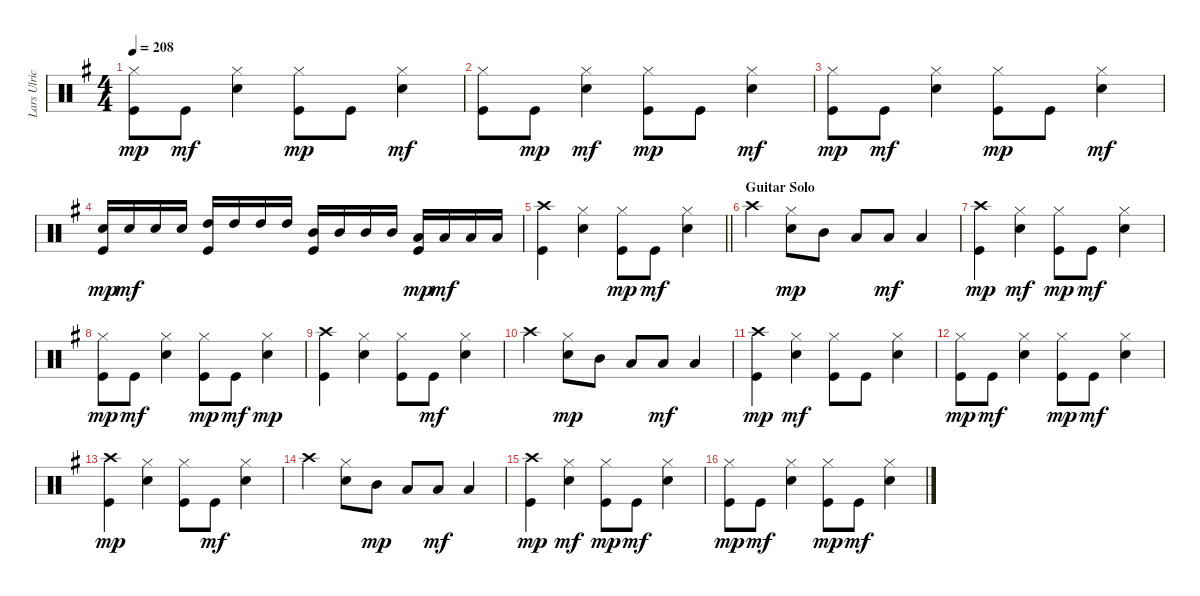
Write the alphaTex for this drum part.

\track ("Lars Ulrich" "Lars Ulric") {instrument percussion}
\staff {score}
\articulation defaults
\ts (4 4)
\tempo 208
\clef neutral
\ks eminor
("Hi-Hat (closed)" "Kick (hit)").8{dy mp} "Kick (hit)".8{dy mf} ("Snare (hit) 2" "Hi-Hat (closed)").4 ("Hi-Hat (closed)" "Kick (hit)").8{dy mp} "Kick (hit)".8 ("Snare (hit) 2" "Hi-Hat (closed)").4{dy mf} |
("Hi-Hat (closed)" "Kick (hit)").8 "Kick (hit)".8{dy mp} ("Snare (hit) 2" "Hi-Hat (closed)").4{dy mf} ("Hi-Hat (closed)" "Kick (hit)").8{dy mp} "Kick (hit)".8 ("Snare (hit) 2" "Hi-Hat (closed)").4{dy mf} |
("Hi-Hat (closed)" "Kick (hit)").8{dy mp} "Kick (hit)".8{dy mf} ("Snare (hit) 2" "Hi-Hat (closed)").4 ("Hi-Hat (closed)" "Kick (hit)").8{dy mp} "Kick (hit)".8 ("Snare (hit) 2" "Hi-Hat (closed)").4{dy mf} |
("Snare (hit) 2" "Kick (hit)").16{dy mp} "Snare (hit) 2".16{dy mf} "Snare (hit) 2".16 "Snare (hit) 2".16 ("High Tom (hit)" "Kick (hit)").16 "High Tom (hit)".16 "High Tom (hit)".16 "High Tom (hit)".16 ("Mid Tom (hit)" "Kick (hit)").16 "Mid Tom (hit)".16 "Mid Tom (hit)".16 "Mid Tom (hit)".16 ("Low Tom (hit)" "Kick (hit)").16{dy mp} "Low Tom (hit)".16{dy mf} "Low Tom (hit)".16 "Low Tom (hit)".16 |
\barLineRight lightlight
("Crash high (hit)" "Kick (hit)").4 ("Snare (hit) 2" "Hi-Hat (closed)").4 ("Hi-Hat (closed)" "Kick (hit)").8{dy mp} "Kick (hit)".8{dy mf} ("Snare (hit) 2" "Hi-Hat (closed)").4 |
\section ("" "Guitar Solo")
"Crash high (hit)".4 ("Snare (hit) 2" "Hi-Hat (closed)").8{dy mp} "Mid Tom (hit)".8 "Low Tom (hit)".8 "Low Tom (hit)".8{dy mf} "Low Tom (hit)".4 |
("Crash high (hit)" "Kick (hit)").4{dy mp} ("Snare (hit) 2" "Hi-Hat (closed)").4{dy mf} ("Hi-Hat (closed)" "Kick (hit)").8{dy mp} "Kick (hit)".8{dy mf} ("Snare (hit) 2" "Hi-Hat (closed)").4 |
("Hi-Hat (closed)" "Kick (hit)").8{dy mp} "Kick (hit)".8{dy mf} ("Snare (hit) 2" "Hi-Hat (closed)").4 ("Hi-Hat (closed)" "Kick (hit)").8{dy mp} "Kick (hit)".8{dy mf} ("Snare (hit) 2" "Hi-Hat (closed)").4{dy mp} |
("Crash high (hit)" "Kick (hit)").4 ("Snare (hit) 2" "Hi-Hat (closed)").4 ("Hi-Hat (closed)" "Kick (hit)").8 "Kick (hit)".8{dy mf} ("Snare (hit) 2" "Hi-Hat (closed)").4 |
"Crash high (hit)".4 ("Snare (hit) 2" "Hi-Hat (closed)").8{dy mp} "Mid Tom (hit)".8 "Low Tom (hit)".8 "Low Tom (hit)".8{dy mf} "Low Tom (hit)".4 |
("Crash high (hit)" "Kick (hit)").4{dy mp} ("Snare (hit) 2" "Hi-Hat (closed)").4{dy mf} ("Hi-Hat (closed)" "Kick (hit)").8 "Kick (hit)".8 ("Snare (hit) 2" "Hi-Hat (closed)").4 |
("Hi-Hat (closed)" "Kick (hit)").8{dy mp} "Kick (hit)".8{dy mf} ("Snare (hit) 2" "Hi-Hat (closed)").4 ("Hi-Hat (closed)" "Kick (hit)").8{dy mp} "Kick (hit)".8{dy mf} ("Snare (hit) 2" "Hi-Hat (closed)").4 |
("Crash high (hit)" "Kick (hit)").4{dy mp} ("Snare (hit) 2" "Hi-Hat (closed)").4 ("Hi-Hat (closed)" "Kick (hit)").8 "Kick (hit)".8{dy mf} ("Snare (hit) 2" "Hi-Hat (closed)").4 |
"Crash high (hit)".4 ("Snare (hit) 2" "Hi-Hat (closed)").8 "Mid Tom (hit)".8{dy mp} "Low Tom (hit)".8 "Low Tom (hit)".8{dy mf} "Low Tom (hit)".4 |
("Crash high (hit)" "Kick (hit)").4{dy mp} ("Snare (hit) 2" "Hi-Hat (closed)").4{dy mf} ("Hi-Hat (closed)" "Kick (hit)").8{dy mp} "Kick (hit)".8{dy mf} ("Snare (hit) 2" "Hi-Hat (closed)").4 |
("Hi-Hat (closed)" "Kick (hit)").8{dy mp} "Kick (hit)".8{dy mf} ("Snare (hit) 2" "Hi-Hat (closed)").4 ("Hi-Hat (closed)" "Kick (hit)").8{dy mp} "Kick (hit)".8{dy mf} ("Snare (hit) 2" "Hi-Hat (closed)").4
